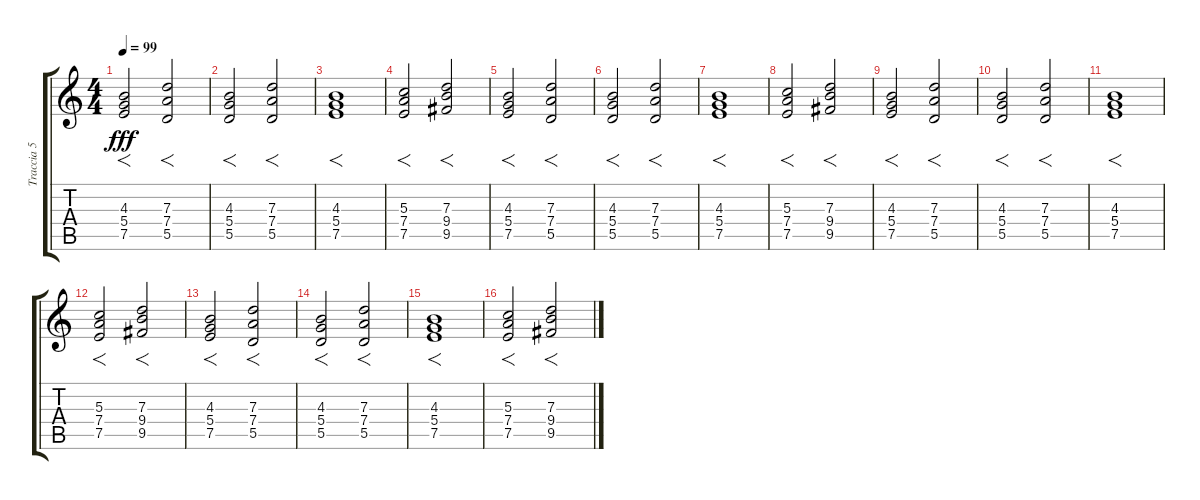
\track ("Traccia 5" "Traccia 5") {instrument overdrivenguitar}
\staff {score tabs}
\tuning (E4 B3 G3 D3 A2 E2) {hide}
\ts (4 4)
\tempo 99
\clef g2
\ks c
(4.3 5.4 7.5).2{f dy fff} (7.3 7.4 5.5).2{f} |
(4.3 5.4 5.5).2{f} (7.3 7.4 5.5).2{f} |
(4.3 5.4 7.5).1{f} |
(5.3 7.4 7.5).2{f} (7.3 9.4 9.5).2{f} |
(4.3 5.4 7.5).2{f} (7.3 7.4 5.5).2{f} |
(4.3 5.4 5.5).2{f} (7.3 7.4 5.5).2{f} |
(4.3 5.4 7.5).1{f} |
(5.3 7.4 7.5).2{f} (7.3 9.4 9.5).2{f} |
(4.3 5.4 7.5).2{f} (7.3 7.4 5.5).2{f} |
(4.3 5.4 5.5).2{f} (7.3 7.4 5.5).2{f} |
(4.3 5.4 7.5).1{f} |
(5.3 7.4 7.5).2{f} (7.3 9.4 9.5).2{f} |
(4.3 5.4 7.5).2{f} (7.3 7.4 5.5).2{f} |
(4.3 5.4 5.5).2{f} (7.3 7.4 5.5).2{f} |
(4.3 5.4 7.5).1{f} |
(5.3 7.4 7.5).2{f} (7.3 9.4 9.5).2{f}
